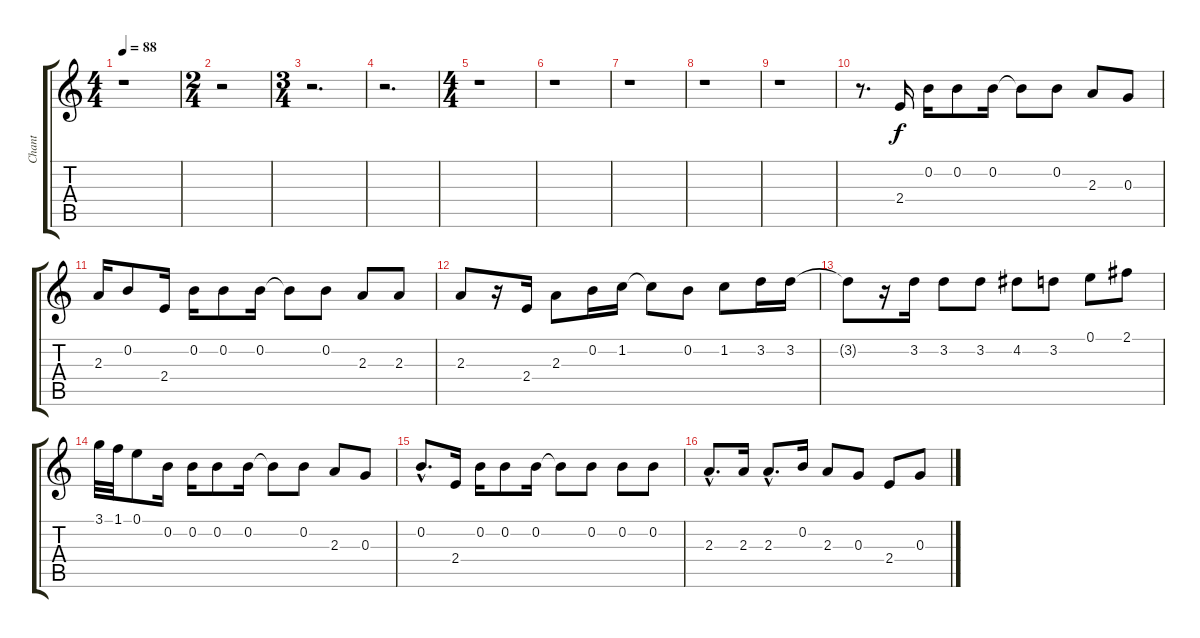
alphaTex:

\track ("Chant" "Chant") {instrument acousticguitarnylon}
\staff {score tabs}
\tuning (E4 B3 G3 D3 A2 E2) {hide}
\ts (4 4)
\tempo 88
\clef g2
\ks c
r.1{dy f} |
\ts (2 4)
r.2 |
\ts (3 4)
r.2{d} |
r.2{d} |
\ts (4 4)
r.1 |
r.1 |
r.1 |
r.1 |
r.1 |
r.8{d} 2.4.16 0.2.16 0.2.8 0.2.16 0.2{t}.8 0.2.8 2.3.8 0.3.8 |
2.3.16 0.2.8 2.4.16 0.2.16 0.2.8 0.2.16 0.2{t}.8 0.2.8 2.3.8 2.3.8 |
2.3.8 r.16 2.4.16 2.3.8 0.2.16 1.2.16 1.2{t}.8 0.2.8 1.2.8 3.2.16 3.2.16 |
3.2{t}.8 r.16 3.2.16 3.2.8 3.2.8 4.2.8 3.2.8 0.1.8 2.1.8 |
3.1.32 1.1.32 0.1.8 0.2.16 0.2.16 0.2.8 0.2.16 0.2{t}.8 0.2.8 2.3.8 0.3.8 |
0.2{hac}.8{d} 2.4.16 0.2.16 0.2.8 0.2.16 0.2{t}.8 0.2.8 0.2.8 0.2.8 |
2.3{hac}.8{d} 2.3.16 2.3{hac}.8{d} 0.2.16 2.3.8 0.3.8 2.4.8 0.3.8
